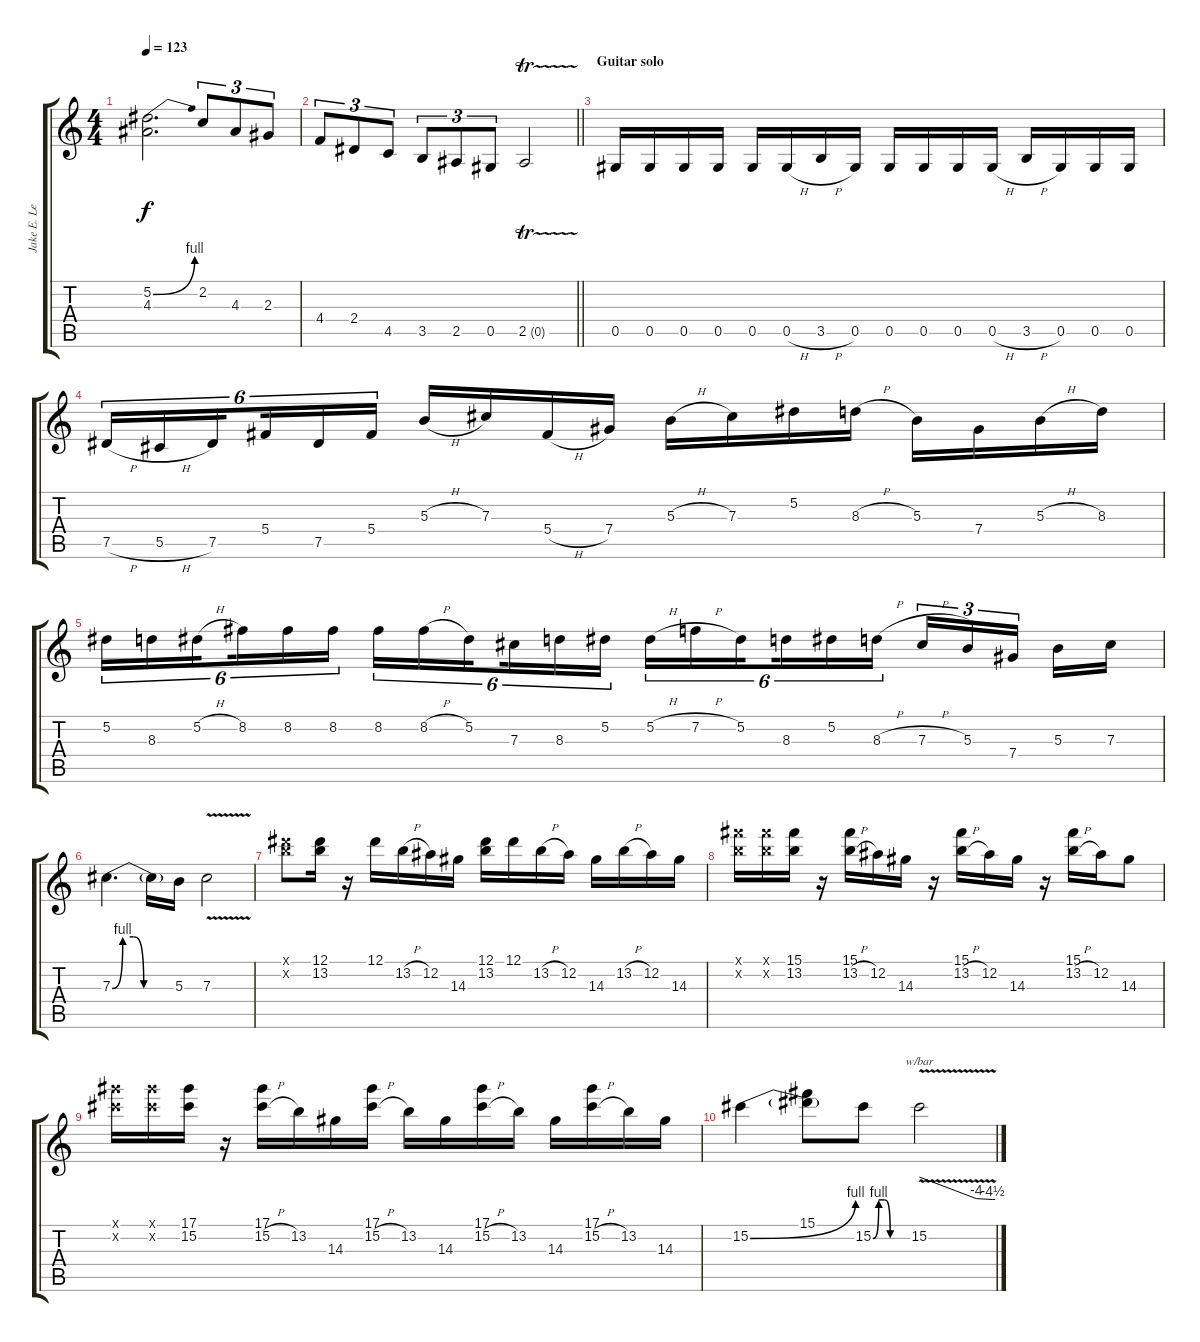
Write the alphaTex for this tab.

\track ("Jake E. Lee Lead" "Jake E. Le") {instrument distortionguitar}
\staff {score tabs}
\tuning (Eb4 Bb3 Gb3 Db3 Ab2 Eb2) {hide}
\ts (4 4)
\tempo 123
\clef g2
\ks c
(5.2{be (bend 0 0 60 4)} 4.3).2{d dy f} 2.2.8{tu (3 2)} 4.3.8{tu (3 2)} 2.3.8{tu (3 2)} |
\barLineRight lightlight
4.4.8{tu (3 2)} 2.4.8{tu (3 2)} 4.5.8{tu (3 2)} 3.5.8{tu (3 2)} 2.5.8{tu (3 2)} 0.5.8{tu (3 2)} 2.5{tr (0 16)}.2 |
\section ("" "Guitar solo")
0.5.16 0.5.16 0.5.16 0.5.16 0.5.16 0.5{h}.16 3.5{h}.16 0.5.16 0.5.16 0.5.16 0.5.16 0.5{h}.16 3.5{h}.16 0.5.16 0.5.16 0.5.16 |
7.5{h}.16{tu (6 4)} 5.5{h}.16{tu (6 4)} 7.5.16{tu (6 4) beam splitsecondary} 5.4.16{tu (6 4)} 7.5.16{tu (6 4)} 5.4.16{tu (6 4)} 5.3{h}.16 7.3.16 5.4{h}.16 7.4.16 5.3{h}.16 7.3.16 5.2.16 8.3{h}.16 5.3.16 7.4.16 5.3{h}.16 8.3.16 |
5.2.16{tu (6 4)} 8.3.16{tu (6 4)} 5.2{h}.16{tu (6 4) beam splitsecondary} 8.2.16{tu (6 4)} 8.2.16{tu (6 4)} 8.2.16{tu (6 4)} 8.2.16{tu (6 4)} 8.2{h}.16{tu (6 4)} 5.2.16{tu (6 4) beam splitsecondary} 7.3.16{tu (6 4)} 8.3.16{tu (6 4)} 5.2.16{tu (6 4)} 5.2{h}.16{tu (6 4)} 7.2{h}.16{tu (6 4)} 5.2.16{tu (6 4) beam splitsecondary} 8.3.16{tu (6 4)} 5.2.16{tu (6 4)} 8.3{h}.16{tu (6 4)} 7.3{h}.16{tu (3 2)} 5.3.16{tu (3 2)} 7.4.16{tu (3 2) beam splitsecondary} 5.3.16 7.3.16 |
7.3{be (custom 0 0 10 4 20 4 30 0 60 0)}.4{d} 7.3{t}.16 5.3.16 7.3{v}.2 |
(12.1{x} 13.2{x}).8 (12.1 13.2).16 r.16 12.1.16 13.2{h}.16 12.2.16 14.3.16 (12.1 13.2).16 12.1.16 13.2{h}.16 12.2.16 14.3.16 13.2{h}.16 12.2.16 14.3.16 |
(15.1{x} 13.2{x}).16 (15.1{x} 13.2{x}).16 (15.1 13.2).16 r.16 (15.1 13.2{h}).16 12.2.16 14.3.16 r.16 (15.1 13.2{h}).16 12.2.16 14.3.16 r.16 (15.1 13.2{h}).16 12.2.16 14.3.8 |
(17.1{x} 15.2{x}).16 (17.1{x} 15.2{x}).16 (17.1 15.2).16 r.16 (17.1 15.2{h}).16 13.2.16 14.3.16 (17.1 15.2{h}).16 13.2.16 14.3.16 (17.1 15.2{h}).16 13.2.16 14.3.16 (17.1 15.2{h}).16 13.2.16 14.3.16 |
15.2{be (bend 0 0 60 4)}.4 (15.1 15.2{t}).8 15.2{be (custom 0 0 10 4 20 4 30 0 60 0)}.8 15.2{v}.2{tbe (custom default 0 0 45 -16 58 -18 60 -18)}
